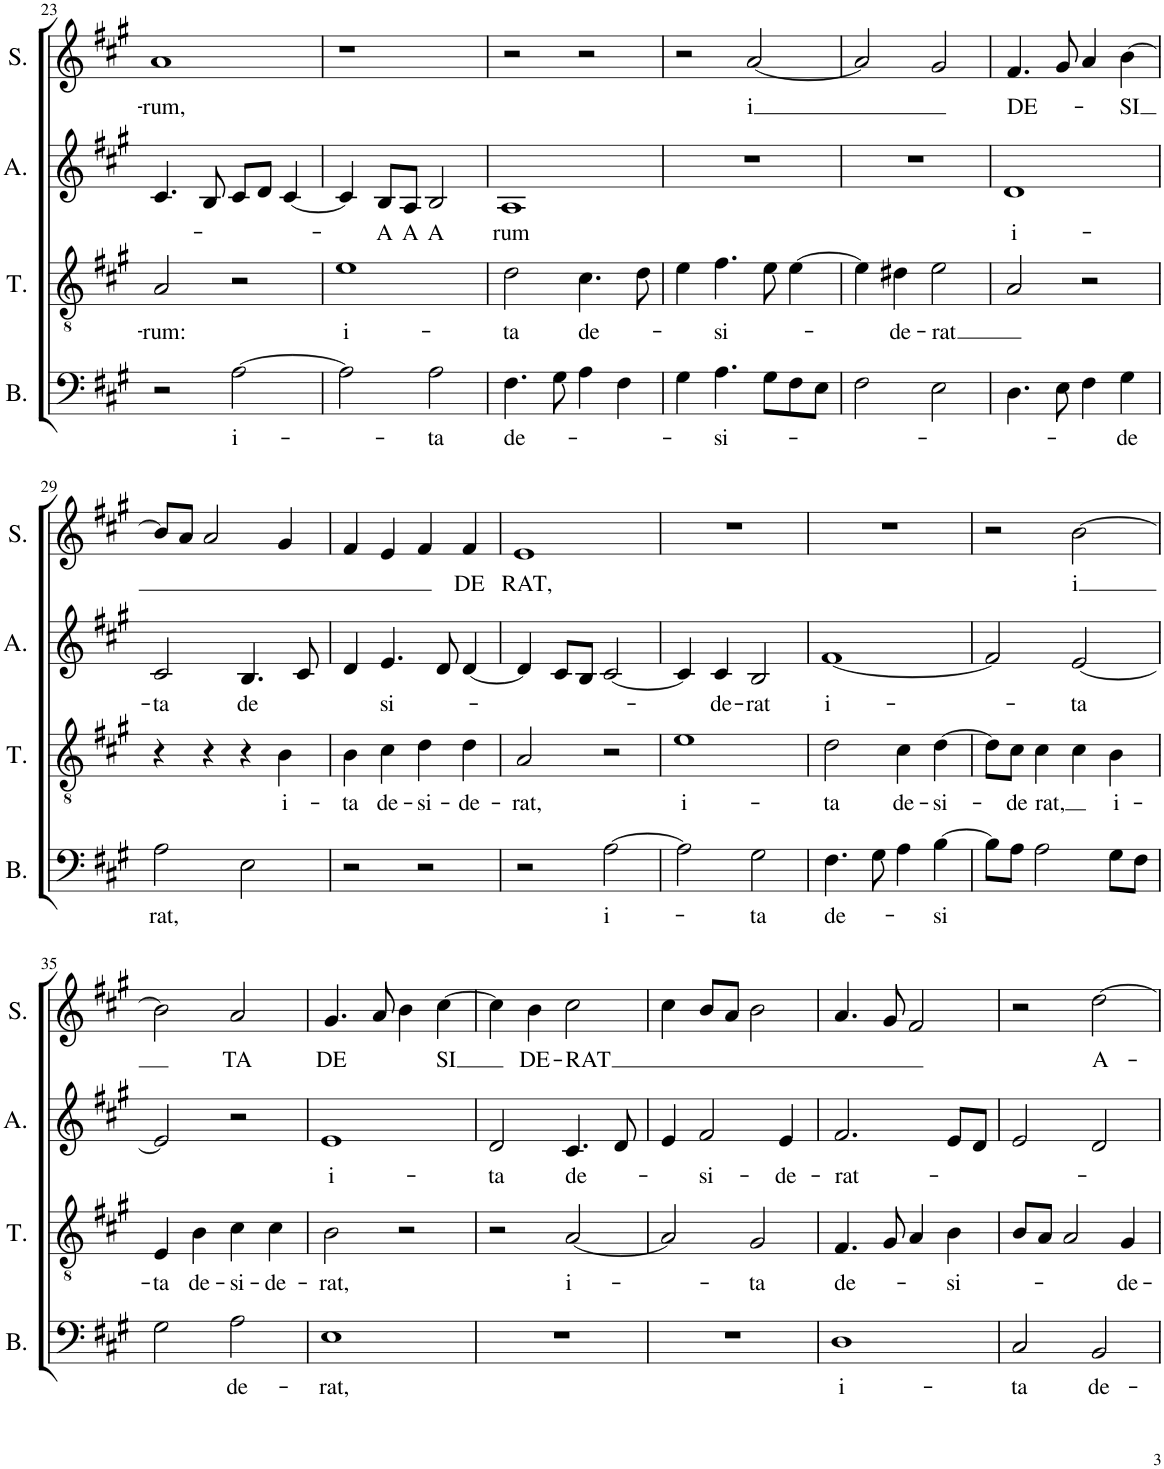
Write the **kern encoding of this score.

**kern	**text	**kern	**text	**kern	**text	**kern	**text
*part4	*part4	*part3	*part3	*part2	*part2	*part1	*part1
*staff4	*staff4	*staff3	*staff3	*staff2	*staff2	*staff1	*staff1
*I"Bass	*	*I"Tenor	*	*I"Alto	*	*I"Soprano	*
*I'B.	*	*I'T.	*	*I'A.	*	*I'S.	*
!!LO:PB:g=z
*clefF4	*	*clefGv2	*	*clefG2	*	*clefG2	*
*k[f#c#g#]	*	*k[f#c#g#]	*	*k[f#c#g#]	*	*k[f#c#g#]	*
*M4/4	*	*M4/4	*	*M4/4	*	*M4/4	*
*met(c)	*	*met(c)	*	*met(c)	*	*met(c)	*
=23	=23	=23	=23	=23	=23	=23	=23
!	!	!	!LO:LY:b	!	!	!	!LO:LY:b
2r	.	2A/	-rum:	4.c#/	.	1a	rum,
.	.	.	.	8B/	.	.	.
!	!LO:LY:b	!	!	!	!	!	!
[2A\	i-	2r	.	8c#/L	.	.	.
.	.	.	.	8d/J	.	.	.
.	.	.	.	[4c#/	.	.	.
=24	=24	=24	=24	=24	=24	=24	=24
!	!	!	!LO:LY:b	!	!	!	!
2A\]	.	1e	i-	4c#/]	.	1r	.
!	!	!	!	!	!LO:LY:b	!	!
.	.	.	.	8B/L	A	.	.
!	!	!	!	!	!LO:LY:b	!	!
.	.	.	.	8A/J	A	.	.
!	!LO:LY:b	!	!	!	!LO:LY:b	!	!
2A\	ta	.	.	2B/	A	.	.
=25	=25	=25	=25	=25	=25	=25	=25
!	!LO:LY:b	!	!LO:LY:b	!	!LO:LY:b	!	!
4.F#\	de-	2d\	ta	1A	rum	2r	.
8G#\	.	.	.	.	.	.	.
!	!	!	!LO:LY:b	!	!	!	!
4A\	.	4.c#\	de-	.	.	2r	.
4F#\	.	.	.	.	.	.	.
.	.	8d\	.	.	.	.	.
=26	=26	=26	=26	=26	=26	=26	=26
4G#\	.	4e\	.	1r	.	2r	.
!	!LO:LY:b	!	!LO:LY:b	!	!	!	!
4.A\	-si-	4.f#\	-si-	.	.	.	.
!	!	!	!	!	!	!	!LO:LY:b
.	.	.	.	.	.	[2a/	-i
8G#\L	.	8e\	.	.	.	.	.
8F#\	.	[4e\	.	.	.	.	.
8E\J	.	.	.	.	.	.	.
=27	=27	=27	=27	=27	=27	=27	=27
2F#\	.	4e\]	.	1r	.	2a/]	.
!	!	!	!LO:LY:b	!	!	!	!
.	.	4d#X\	-de-	.	.	.	.
!	!	!	!LO:LY:b	!	!	!	!
2E\	.	2e\	-rat	.	.	2g#/	.
=28	=28	=28	=28	=28	=28	=28	=28
!	!	!	!	!	!LO:LY:b	!	!LO:LY:b
4.D\	.	2A/	.	1d	i-	4.f#/	DE-
8E\	.	.	.	.	.	8g#/	.
4F#\	.	2r	.	.	.	4a/	.
!	!LO:LY:b	!	!	!	!	!	!LO:LY:b
4G#\	de	.	.	.	.	[4b\	-SI
!!LO:LB:g=z
=29	=29	=29	=29	=29	=29	=29	=29
!	!LO:LY:b	!	!	!	!LO:LY:b	!	!
2A\	rat,	4r	.	2c#/	-ta	8b/L]	.
.	.	.	.	.	.	8a/J	.
.	.	4r	.	.	.	2a/	.
!	!	!	!	!	!LO:LY:b	!	!
2E\	.	4r	.	4.B/	de	.	.
!	!	!	!LO:LY:b	!	!	!	!
.	.	4B\	i-	.	.	4g#/	.
.	.	.	.	8c#/	.	.	.
=30	=30	=30	=30	=30	=30	=30	=30
!	!	!	!LO:LY:b	!	!	!	!
2r	.	4B\	-ta	4d/	.	4f#/	.
!	!	!	!LO:LY:b	!	!LO:LY:b	!	!
.	.	4c#\	de-	4.e/	si-	4e/	.
!	!	!	!LO:LY:b	!	!	!	!
2r	.	4d\	-si-	.	.	4f#/	.
.	.	.	.	8d/	.	.	.
!	!	!	!LO:LY:b	!	!	!	!LO:LY:b
.	.	4d\	-de-	[4d/	.	4f#/	DE
=31	=31	=31	=31	=31	=31	=31	=31
!	!	!	!LO:LY:b	!	!	!	!LO:LY:b
2r	.	2A/	-rat,	4d/]	.	1e	RAT,
.	.	.	.	8c#/L	.	.	.
.	.	.	.	8B/J	.	.	.
!	!LO:LY:b	!	!	!	!	!	!
[2A\	i-	2r	.	[2c#/	.	.	.
=32	=32	=32	=32	=32	=32	=32	=32
!	!	!	!LO:LY:b	!	!	!	!
2A\]	.	1e	i-	4c#/]	.	1r	.
!	!	!	!	!	!LO:LY:b	!	!
.	.	.	.	4c#/	de-	.	.
!	!LO:LY:b	!	!	!	!LO:LY:b	!	!
2G#\	-ta	.	.	2B/	-rat	.	.
=33	=33	=33	=33	=33	=33	=33	=33
!	!LO:LY:b	!	!LO:LY:b	!	!LO:LY:b	!	!
4.F#\	de-	2d\	-ta	[1f#	i-	1r	.
8G#\	.	.	.	.	.	.	.
!	!	!	!LO:LY:b	!	!	!	!
4A\	.	4c#\	de-	.	.	.	.
!	!LO:LY:b	!	!LO:LY:b	!	!	!	!
[4B\	-si	[4d\	-si-	.	.	.	.
=34	=34	=34	=34	=34	=34	=34	=34
8B\L]	.	8d\L]	.	2f#/]	.	2r	.
!	!	!	!LO:LY:b	!	!	!	!
8A\J	.	8c#\J	-de	.	.	.	.
!	!	!	!LO:LY:b	!	!	!	!
2A\	.	4c#\	rat,	.	.	.	.
!	!	!	!	!	!LO:LY:b	!	!LO:LY:b
.	.	4c#\	.	[2e/	-ta	[2b\	i
!	!	!	!LO:LY:b	!	!	!	!
8G#\L	.	4B\	i-	.	.	.	.
8F#\J	.	.	.	.	.	.	.
!!LO:LB:g=z
=35	=35	=35	=35	=35	=35	=35	=35
!	!	!	!LO:LY:b	!	!	!	!
2G#\	.	4E/	-ta	2e/]	.	2b\]	.
!	!	!	!LO:LY:b	!	!	!	!
.	.	4B\	de-	.	.	.	.
!	!LO:LY:b	!	!LO:LY:b	!	!	!	!LO:LY:b
2A\	de-	4c#\	-si-	2r	.	2a/	TA
!	!	!	!LO:LY:b	!	!	!	!
.	.	4c#\	-de-	.	.	.	.
=36	=36	=36	=36	=36	=36	=36	=36
!	!LO:LY:b	!	!LO:LY:b	!	!LO:LY:b	!	!LO:LY:b
1E	-rat,	2B\	-rat,	1e	i-	4.g#/	DE
.	.	.	.	.	.	8a/	.
.	.	2r	.	.	.	4b\	.
!	!	!	!	!	!	!	!LO:LY:b
.	.	.	.	.	.	[4cc#\	SI
=37	=37	=37	=37	=37	=37	=37	=37
!	!	!	!	!	!LO:LY:b	!	!
1r	.	2r	.	2d/	-ta	4cc#\]	.
!	!	!	!	!	!	!	!LO:LY:b
.	.	.	.	.	.	4b\	DE-
!	!	!	!LO:LY:b	!	!LO:LY:b	!	!LO:LY:b
.	.	[2A/	i-	4.c#/	de-	2cc#\	-RAT
.	.	.	.	8d/	.	.	.
=38	=38	=38	=38	=38	=38	=38	=38
1r	.	2A/]	.	4e/	.	4cc#\	.
!	!	!	!	!	!LO:LY:b	!	!
.	.	.	.	2f#/	-si-	8b/L	.
.	.	.	.	.	.	8a/J	.
!	!	!	!LO:LY:b	!	!	!	!
.	.	2G#/	-ta	.	.	2b\	.
!	!	!	!	!	!LO:LY:b	!	!
.	.	.	.	4e/	-de-	.	.
=39	=39	=39	=39	=39	=39	=39	=39
!	!LO:LY:b	!	!LO:LY:b	!	!LO:LY:b	!	!
1D	i-	4.F#/	de-	2.f#/	-rat-	4.a/	.
.	.	8G#/	.	.	.	8g#/	.
.	.	4A/	.	.	.	2f#/	.
!	!	!	!LO:LY:b	!	!	!	!
.	.	4B\	-si-	8e/L	.	.	.
.	.	.	.	8d/J	.	.	.
=40	=40	=40	=40	=40	=40	=40	=40
!	!LO:LY:b	!	!	!	!	!	!
2C#/	-ta	8B/L	.	2e/	.	2r	.
.	.	8A/J	.	.	.	.	.
.	.	2A/	.	.	.	.	.
!	!LO:LY:b	!	!	!	!	!	!LO:LY:b
2BB/	de-	.	.	2d/	.	[2dd\	A-
!	!	!	!LO:LY:b	!	!	!	!
.	.	4G#/	-de-	.	.	.	.
=	=	=	=	=	=	=	=
*-	*-	*-	*-	*-	*-	*-	*-
